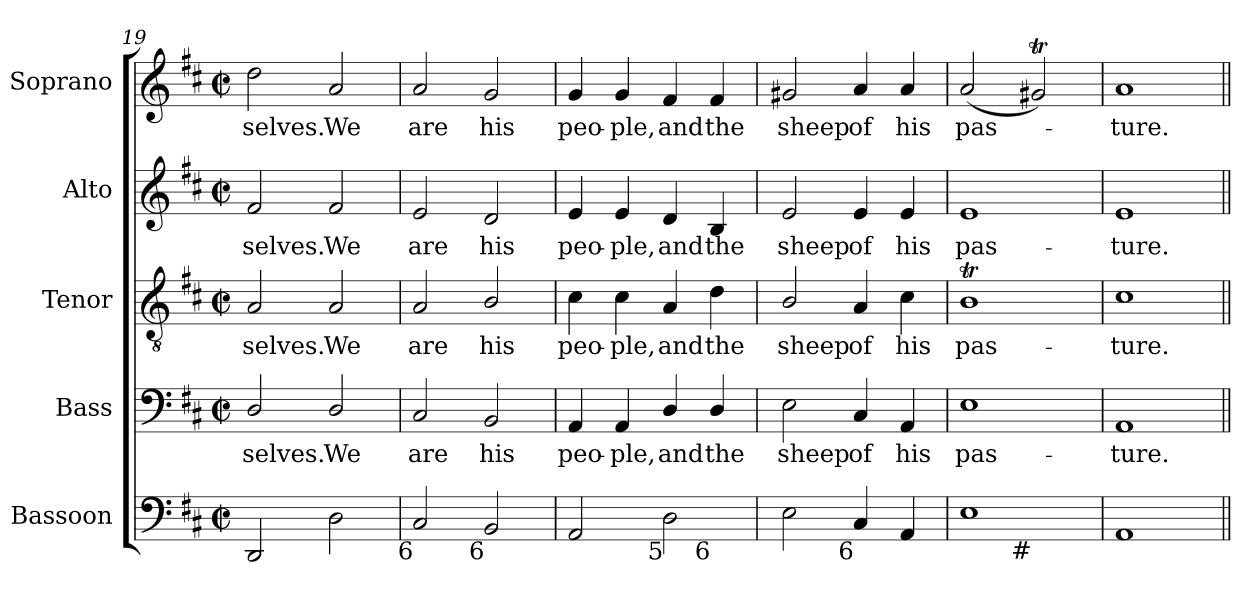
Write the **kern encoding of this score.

**kern	**kern	**text	**kern	**text	**kern	**text	**kern	**text
*part5	*part4	*part4	*part3	*part3	*part2	*part2	*part1	*part1
*staff5	*staff4	*staff4	*staff3	*staff3	*staff2	*staff2	*staff1	*staff1
*I"Bassoon	*I"Bass	*	*I"Tenor	*	*I"Alto	*	*I"Soprano	*
*I'Bsn.	*I'B.	*	*I'T.	*	*I'A.	*	*I'S.	*
*clefF4	*clefF4	*	*clefGv2	*	*clefG2	*	*clefG2	*
*	*	*	*ITrd7c12	*	*	*	*	*
*k[f#c#]	*k[f#c#]	*	*k[f#c#]	*	*k[f#c#]	*	*k[f#c#]	*
*D:	*D:	*	*D:	*	*D:	*	*D:	*
*M2/2	*M2/2	*	*M2/2	*	*M2/2	*	*M2/2	*
*met(c|)	*met(c|)	*	*met(c|)	*	*met(c|)	*	*met(c|)	*
=19	=19	=19	=19	=19	=19	=19	=19	=19
!	!	!LO:LY:b:color=#000000	!	!	!	!	!	!
!	!	!	!	!LO:LY:b:color=#000000	!	!	!	!
!	!	!	!	!	!	!LO:LY:b:color=#000000	!	!
!	!	!	!	!	!	!	!	!LO:LY:b:color=#000000
2DDi/	2Di/	-selves.	2AAi/	-selves.	2f#i/	-selves.	2ddi\	-selves.
!	!	!LO:LY:b:color=#000000	!	!	!	!	!	!
!	!	!	!	!LO:LY:b:color=#000000	!	!	!	!
!	!	!	!	!	!	!LO:LY:b:color=#000000	!	!
!	!	!	!	!	!	!	!	!LO:LY:b:color=#000000
2Di\	2Di/	We	2AAi/	We	2f#i/	We	2ai/	We
=20	=20	=20	=20	=20	=20	=20	=20	=20
!	!	!LO:LY:b:color=#000000	!	!	!	!	!	!
!	!	!	!	!LO:LY:b:color=#000000	!	!	!	!
!	!	!	!	!	!	!LO:LY:b:color=#000000	!	!
!LO:TX:b:rj:t=6	!	!	!	!	!	!	!	!
!	!	!	!	!	!	!	!	!LO:LY:b:color=#000000
2C#i/	2C#i/	are	2AAi/	are	2ei/	are	2ai/	are
!	!	!LO:LY:b:color=#000000	!	!	!	!	!	!
!	!	!	!	!LO:LY:b:color=#000000	!	!	!	!
!	!	!	!	!	!	!LO:LY:b:color=#000000	!	!
!LO:TX:b:rj:t=6	!	!	!	!	!	!	!	!
!	!	!	!	!	!	!	!	!LO:LY:b:color=#000000
2BBi/	2BBi/	his	2BBi/	his	2di/	his	2gi/	his
=21	=21	=21	=21	=21	=21	=21	=21	=21
!	!	!LO:LY:b:color=#000000	!	!	!	!	!	!
!	!	!	!	!LO:LY:b:color=#000000	!	!	!	!
!	!	!	!	!	!	!LO:LY:b:color=#000000	!	!
!LO:TX:b:rj:t=7	!	!	!	!	!	!	!	!
!LO:TX:t=5	!	!	!	!	!	!	!	!
!LO:TX:t=3	!	!	!	!	!	!	!	!
!	!	!	!	!	!	!	!	!LO:LY:b:color=#000000
*^	*	*	*	*	*	*	*	*
2AAi/	2.ryy	4AAi/	peo-	4C#i\	peo-	4ei/	peo-	4gi/	peo-
!	!	!	!LO:LY:b:color=#000000	!	!	!	!	!	!
!	!	!	!	!	!LO:LY:b:color=#000000	!	!	!	!
!	!	!	!	!	!	!	!LO:LY:b:color=#000000	!	!
!	!	!	!	!	!	!	!	!	!LO:LY:b:color=#000000
.	.	4AAi/	-ple,	4C#i\	-ple,	4ei/	-ple,	4gi/	-ple,
!	!	!	!LO:LY:b:color=#000000	!	!	!	!	!	!
!	!	!	!	!	!LO:LY:b:color=#000000	!	!	!	!
!	!	!	!	!	!	!	!LO:LY:b:color=#000000	!	!
!LO:TX:b:rj:t=5	!	!	!	!	!	!	!	!	!
!	!	!	!	!	!	!	!	!	!LO:LY:b:color=#000000
2Di\	.	4Di/	and	4AAi/	and	4di/	and	4f#i/	and
!	!	!	!LO:LY:b:color=#000000	!	!	!	!	!	!
!	!	!	!	!	!LO:LY:b:color=#000000	!	!	!	!
!	!	!	!	!	!	!	!LO:LY:b:color=#000000	!	!
!	!LO:TX:b:rj:t=6	!	!	!	!	!	!	!	!
!	!	!	!	!	!	!	!	!	!LO:LY:b:color=#000000
.	4ryy	4Di/	the	4Di\	the	4Bi/	the	4f#i/	the
*v	*v	*	*	*	*	*	*	*	*
=22	=22	=22	=22	=22	=22	=22	=22	=22
*^	*	*	*	*	*	*	*	*
!	!	!	!LO:LY:b:color=#000000	!	!	!	!	!	!
*v	*v	*	*	*	*	*	*	*	*
*^	*	*	*	*	*	*	*	*
!	!	!	!	!	!LO:LY:b:color=#000000	!	!	!	!
*v	*v	*	*	*	*	*	*	*	*
*^	*	*	*	*	*	*	*	*
!	!	!	!	!	!	!	!LO:LY:b:color=#000000	!	!
*v	*v	*	*	*	*	*	*	*	*
*^	*	*	*	*	*	*	*	*
!LO:TX:b:rj:t=#	!	!	!	!	!	!	!	!	!
!	!	!	!	!	!	!	!	!	!LO:LY:b:color=#000000
*v	*v	*	*	*	*	*	*	*	*
2Ei\	2Ei\	sheep	2BBi/	sheep	2ei/	sheep	2g#Xi/	sheep
!	!	!LO:LY:b:color=#000000	!	!	!	!	!	!
!	!	!	!	!LO:LY:b:color=#000000	!	!	!	!
!	!	!	!	!	!	!LO:LY:b:color=#000000	!	!
!LO:TX:b:rj:t=6	!	!	!	!	!	!	!	!
!	!	!	!	!	!	!	!	!LO:LY:b:color=#000000
4C#i/	4C#i/	of	4AAi/	of	4ei/	of	4ai/	of
!	!	!LO:LY:b:color=#000000	!	!	!	!	!	!
!	!	!	!	!LO:LY:b:color=#000000	!	!	!	!
!	!	!	!	!	!	!LO:LY:b:color=#000000	!	!
!	!	!	!	!	!	!	!	!LO:LY:b:color=#000000
4AAi/	4AAi/	his	4C#i\	his	4ei/	his	4ai/	his
=23	=23	=23	=23	=23	=23	=23	=23	=23
!	!	!LO:LY:b:color=#000000	!	!	!	!	!	!
!	!	!	!	!LO:LY:b:color=#000000	!	!	!	!
!	!	!	!	!	!	!LO:LY:b:color=#000000	!	!
!LO:TX:b:rj:t=4	!	!	!	!	!	!	!	!
!	!	!	!	!	!	!	!	!LO:LY:b:color=#000000
*^	*	*	*	*	*	*	*	*
1Ei	2ryy	1Ei	pas-	1BBTi	pas-	1ei	pas-	(2ai/	pas-
!	!LO:TX:b:rj:t=#	!	!	!	!	!	!	!	!
.	2ryy	.	.	.	.	.	.	2g#Xti/)	.
*v	*v	*	*	*	*	*	*	*	*
=24	=24	=24	=24	=24	=24	=24	=24	=24
*^	*	*	*	*	*	*	*	*
!	!	!	!LO:LY:b:color=#000000	!	!	!	!	!	!
*v	*v	*	*	*	*	*	*	*	*
*^	*	*	*	*	*	*	*	*
!	!	!	!	!	!LO:LY:b:color=#000000	!	!	!	!
*v	*v	*	*	*	*	*	*	*	*
*^	*	*	*	*	*	*	*	*
!	!	!	!	!	!	!	!LO:LY:b:color=#000000	!	!
*v	*v	*	*	*	*	*	*	*	*
*^	*	*	*	*	*	*	*	*
!	!	!	!	!	!	!	!	!	!LO:LY:b:color=#000000
*v	*v	*	*	*	*	*	*	*	*
1AAi	1AAi	-ture.	1C#i	-ture.	1ei	-ture.	1ai	-ture.
=||	=||	=||	=||	=||	=||	=||	=||	=||
*-	*-	*-	*-	*-	*-	*-	*-	*-
